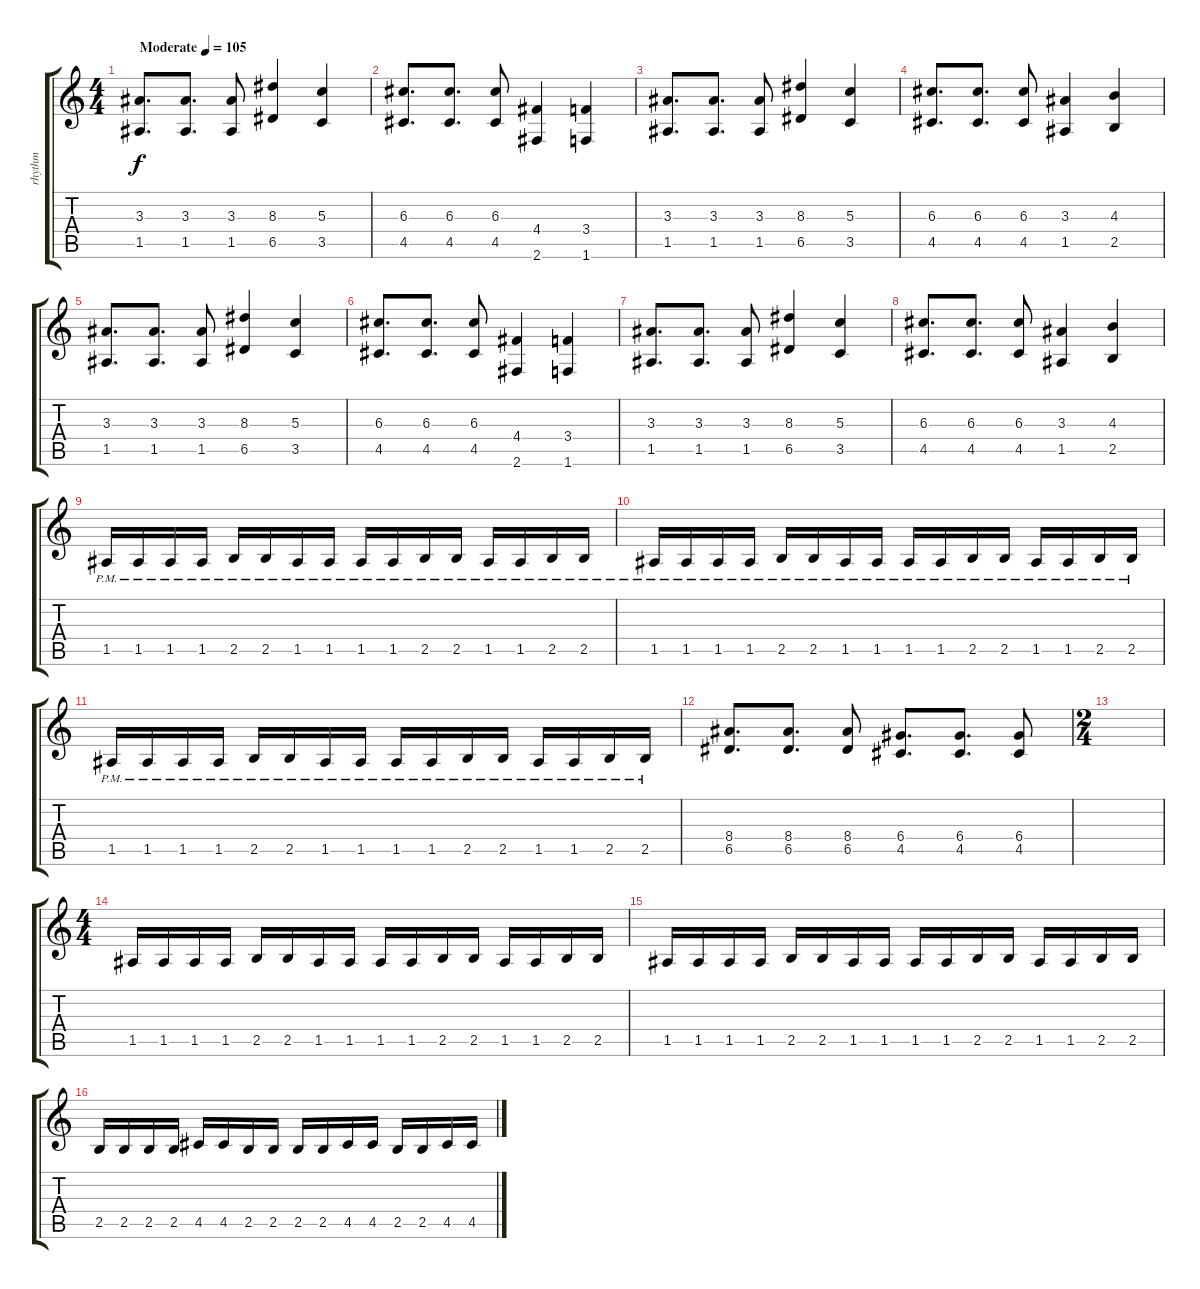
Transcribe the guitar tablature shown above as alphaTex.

\track ("rhythm" "rhythm") {instrument distortionguitar}
\staff {score tabs}
\tuning (E4 B3 G3 D3 A2 E2) {hide}
\ts (4 4)
\tempo (105 "Moderate")
\clef g2
\ks c
(3.3 1.5).8{d dy f instrument distortionguitar} (3.3 1.5).8{d} (3.3 1.5).8 (8.3 6.5).4 (5.3 3.5).4 |
(6.3 4.5).8{d} (6.3 4.5).8{d} (6.3 4.5).8 (4.4 2.6).4 (3.4 1.6).4 |
(3.3 1.5).8{d} (3.3 1.5).8{d} (3.3 1.5).8 (8.3 6.5).4 (5.3 3.5).4 |
(6.3 4.5).8{d} (6.3 4.5).8{d} (6.3 4.5).8 (3.3 1.5).4 (4.3 2.5).4 |
(3.3 1.5).8{d} (3.3 1.5).8{d} (3.3 1.5).8 (8.3 6.5).4 (5.3 3.5).4 |
(6.3 4.5).8{d} (6.3 4.5).8{d} (6.3 4.5).8 (4.4 2.6).4 (3.4 1.6).4 |
(3.3 1.5).8{d} (3.3 1.5).8{d} (3.3 1.5).8 (8.3 6.5).4 (5.3 3.5).4 |
(6.3 4.5).8{d} (6.3 4.5).8{d} (6.3 4.5).8 (3.3 1.5).4 (4.3 2.5).4 |
1.5{pm}.16 1.5{pm}.16 1.5{pm}.16 1.5{pm}.16 2.5{pm}.16 2.5{pm}.16 1.5{pm}.16 1.5{pm}.16 1.5{pm}.16 1.5{pm}.16 2.5{pm}.16 2.5{pm}.16 1.5{pm}.16 1.5{pm}.16 2.5{pm}.16 2.5{pm}.16 |
1.5{pm}.16 1.5{pm}.16 1.5{pm}.16 1.5{pm}.16 2.5{pm}.16 2.5{pm}.16 1.5{pm}.16 1.5{pm}.16 1.5{pm}.16 1.5{pm}.16 2.5{pm}.16 2.5{pm}.16 1.5{pm}.16 1.5{pm}.16 2.5{pm}.16 2.5{pm}.16 |
1.5{pm}.16 1.5{pm}.16 1.5{pm}.16 1.5{pm}.16 2.5{pm}.16 2.5{pm}.16 1.5{pm}.16 1.5{pm}.16 1.5{pm}.16 1.5{pm}.16 2.5{pm}.16 2.5{pm}.16 1.5{pm}.16 1.5{pm}.16 2.5{pm}.16 2.5{pm}.16 |
(8.4 6.5).8{d} (8.4 6.5).8{d} (8.4 6.5).8 (6.4 4.5).8{d} (6.4 4.5).8{d} (6.4 4.5).8 |
\ts (2 4)
|
\ts (4 4)
1.5.16 1.5.16 1.5.16 1.5.16 2.5.16 2.5.16 1.5.16 1.5.16 1.5.16 1.5.16 2.5.16 2.5.16 1.5.16 1.5.16 2.5.16 2.5.16 |
1.5.16 1.5.16 1.5.16 1.5.16 2.5.16 2.5.16 1.5.16 1.5.16 1.5.16 1.5.16 2.5.16 2.5.16 1.5.16 1.5.16 2.5.16 2.5.16 |
2.5.16 2.5.16 2.5.16 2.5.16 4.5.16 4.5.16 2.5.16 2.5.16 2.5.16 2.5.16 4.5.16 4.5.16 2.5.16 2.5.16 4.5.16 4.5.16
